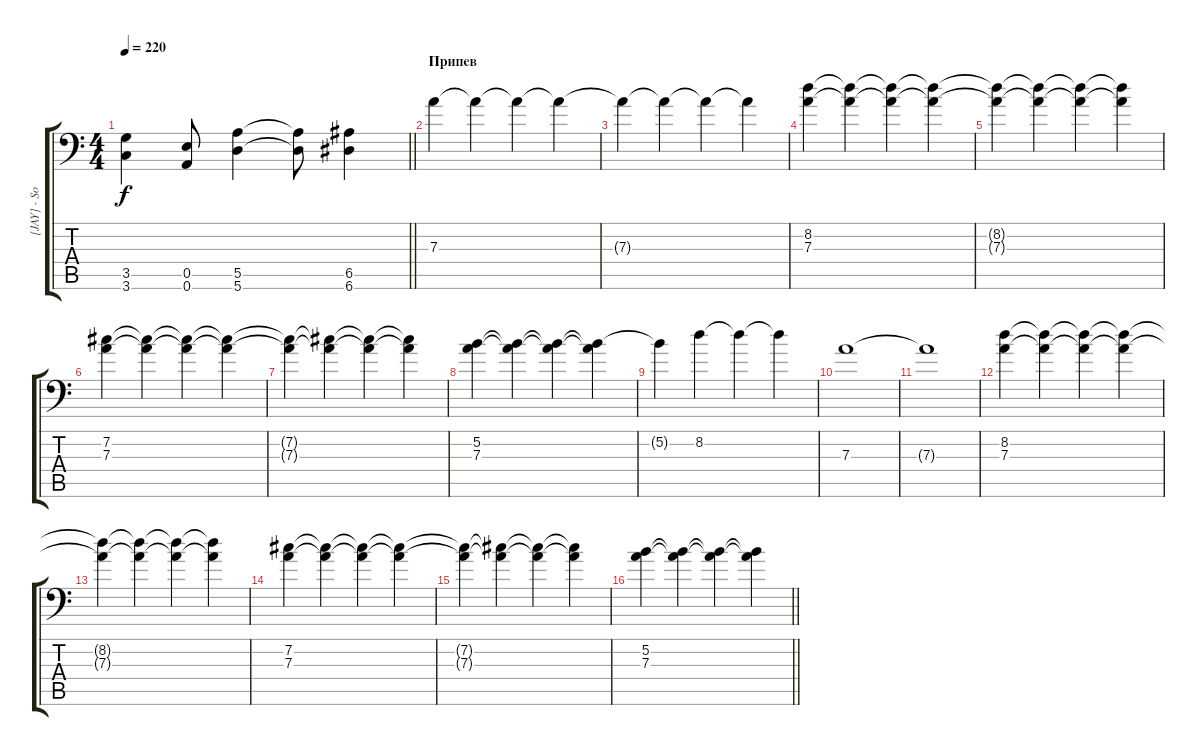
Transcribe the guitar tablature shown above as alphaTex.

\track ("[JAY] - Solo" "[JAY] - So") {instrument distortionguitar}
\staff {score tabs}
\tuning (B3 Gb3 D3 A2 E2 A1) {hide}
\ts (4 4)
\tempo 220
\clef f4
\barLineRight lightlight
\ks c
(3.5 3.6).4{dy f} (0.5 0.6).8 (5.5 5.6).4 (5.5{t} 5.6{t}).8 (6.5 6.6).4 |
\section ("" "Припев")
7.3.4 7.3{t}.4 7.3{t}.4 7.3{t}.4 |
7.3{t}.4 7.3{t}.4 7.3{t}.4 7.3{t}.4 |
(8.2 7.3).4 (8.2{t} 7.3{t}).4 (8.2{t} 7.3{t}).4 (8.2{t} 7.3{t}).4 |
(8.2{t} 7.3{t}).4 (8.2{t} 7.3{t}).4 (8.2{t} 7.3{t}).4 (8.2{t} 7.3{t}).4 |
(7.2 7.3).4 (7.2{t} 7.3{t}).4 (7.2{t} 7.3{t}).4 (7.2{t} 7.3{t}).4 |
(7.2{t} 7.3{t}).4 (7.2{t} 7.3{t}).4 (7.2{t} 7.3{t}).4 (7.2{t} 7.3{t}).4 |
(5.2 7.3).4 (5.2{t} 7.3{t}).4 (5.2{t} 7.3{t}).4 (5.2{t} 7.3{t}).4 |
5.2{t}.4 8.2.4 8.2{t}.4 8.2{t}.4 |
7.3.1 |
7.3{t}.1 |
(8.2 7.3).4 (8.2{t} 7.3{t}).4 (8.2{t} 7.3{t}).4 (8.2{t} 7.3{t}).4 |
(8.2{t} 7.3{t}).4 (8.2{t} 7.3{t}).4 (8.2{t} 7.3{t}).4 (8.2{t} 7.3{t}).4 |
(7.2 7.3).4 (7.2{t} 7.3{t}).4 (7.2{t} 7.3{t}).4 (7.2{t} 7.3{t}).4 |
(7.2{t} 7.3{t}).4 (7.2{t} 7.3{t}).4 (7.2{t} 7.3{t}).4 (7.2{t} 7.3{t}).4 |
\barLineRight lightlight
(5.2 7.3).4 (5.2{t} 7.3{t}).4 (5.2{t} 7.3{t}).4 (5.2{t} 7.3{t}).4
